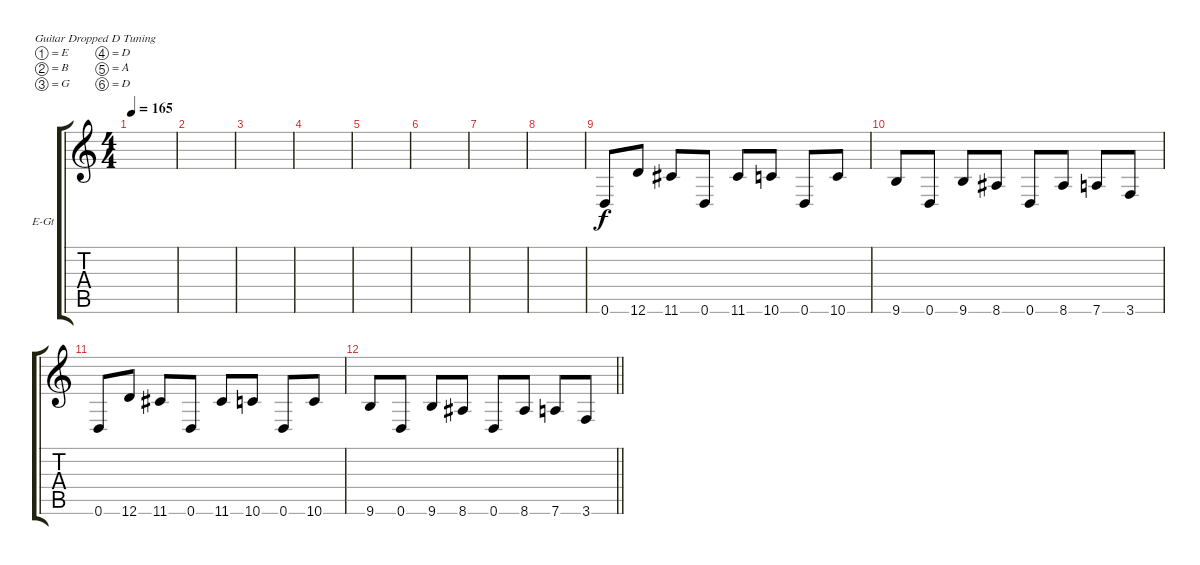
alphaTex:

\defaultSystemsLayout 4
\bracketExtendMode groupsimilarinstruments
\firstSystemTrackNameOrientation horizontal
\otherSystemsTrackNameOrientation horizontal
\track ("Electric Guitar" "E-Gt") {instrument overdrivenguitar}
\staff {score tabs}
\tuning (E4 B3 G3 D3 A2 D2)
\ts (4 4)
\tempo 165
\clef g2
\ks c
|
|
|
|
|
|
|
|
0.6.8 12.6.8 11.6.8 0.6.8 11.6.8 10.6.8 0.6.8 10.6.8 |
9.6.8 0.6.8 9.6.8 8.6.8 0.6.8 8.6.8 7.6.8 3.6.8 |
0.6.8 12.6.8 11.6.8 0.6.8 11.6.8 10.6.8 0.6.8 10.6.8 |
\barLineRight lightlight
9.6.8 0.6.8 9.6.8 8.6.8 0.6.8 8.6.8 7.6.8 3.6.8
